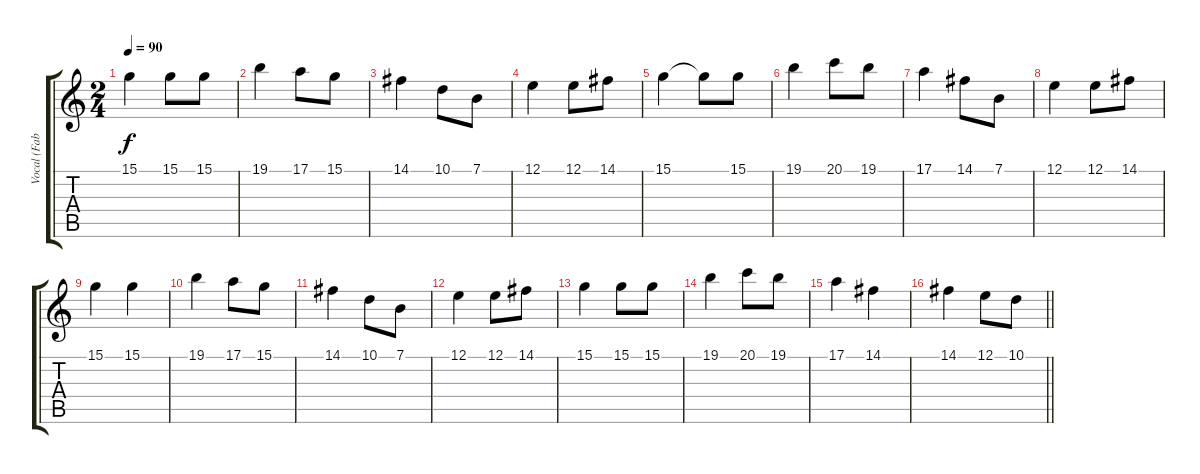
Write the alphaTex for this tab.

\track ("Vocal (Fabio Lione)" "Vocal (Fab") {instrument rockorgan}
\staff {score tabs}
\tuning (E4 B3 G3 D3 A2 E2) {hide}
\ts (2 4)
\tempo 90
\clef g2
\ks c
15.1.4{dy f} 15.1.8 15.1.8 |
19.1.4 17.1.8 15.1.8 |
14.1.4 10.1.8 7.1.8 |
12.1.4 12.1.8 14.1.8 |
15.1.4 15.1{t}.8 15.1.8 |
19.1.4 20.1.8 19.1.8 |
17.1.4 14.1.8 7.1.8 |
12.1.4 12.1.8 14.1.8 |
15.1.4 15.1.4 |
19.1.4 17.1.8 15.1.8 |
14.1.4 10.1.8 7.1.8 |
12.1.4 12.1.8 14.1.8 |
15.1.4 15.1.8 15.1.8 |
19.1.4 20.1.8 19.1.8 |
17.1.4 14.1.4 |
\barLineRight lightlight
14.1.4 12.1.8 10.1.8
